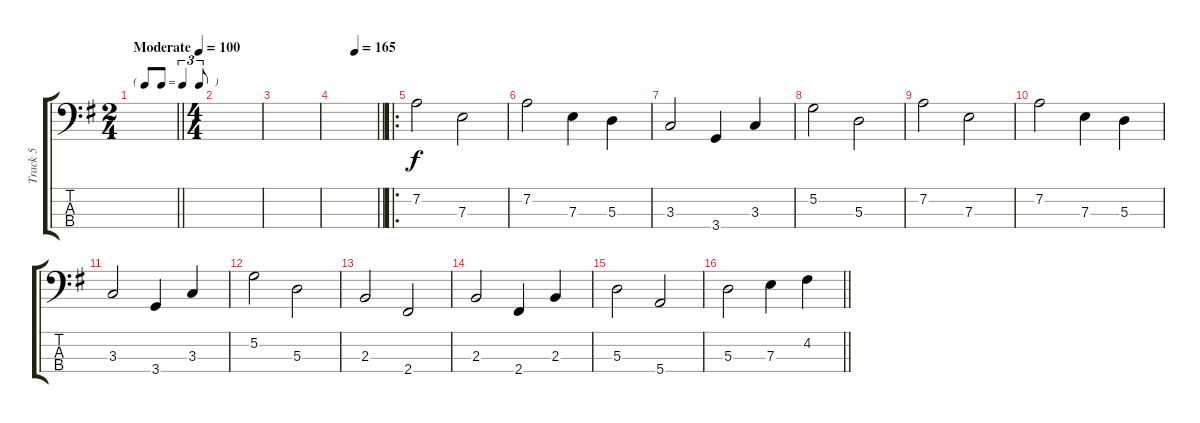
\track ("Track 5" "Track 5") {instrument electricbassfinger}
\staff {score tabs}
\tuning (G2 D2 A1 E1) {hide}
\ts (2 4)
\tf triplet8th
\tempo (100 "Moderate")
\tempo 80
\tempo (100 "Moderate")
\clef f4
\barLineRight lightlight
\ks g
|
\ts (4 4)
|
|
\tempo (165 0.5)
\barLineRight lightlight
|
\ro
7.2.2 7.3.2 |
7.2.2 7.3.4 5.3.4 |
3.3.2 3.4.4 3.3.4 |
5.2.2 5.3.2 |
7.2.2 7.3.2 |
7.2.2 7.3.4 5.3.4 |
3.3.2 3.4.4 3.3.4 |
5.2.2 5.3.2 |
2.3.2 2.4.2 |
2.3.2 2.4.4 2.3.4 |
5.3.2 5.4.2 |
\barLineRight lightlight
5.3.2 7.3.4 4.2.4
